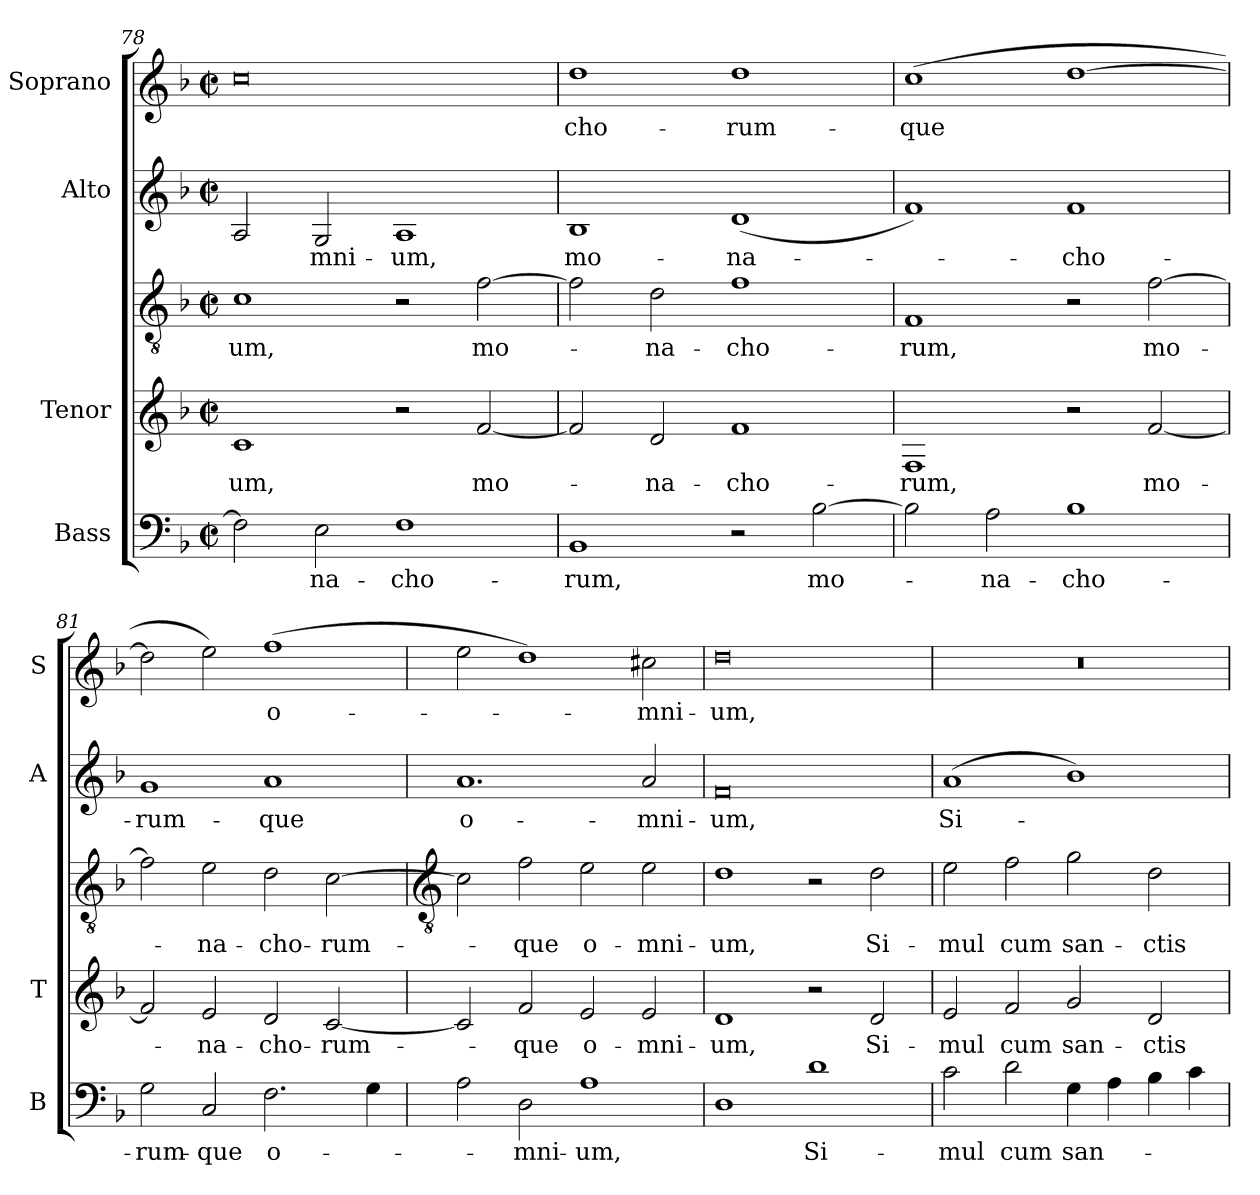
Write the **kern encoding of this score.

**kern	**text	**kern	**text	**kern	**text	**kern	**text	**kern	**text
*part4	*part4	*part3	*part3	*part3	*part3	*part2	*part2	*part1	*part1
*staff5	*staff5	*staff4	*staff4	*staff3	*staff3	*staff2	*staff2	*staff1	*staff1
*I"Bass	*	*I"Tenor	*	*	*	*I"Alto	*	*I"Soprano	*
*I'B	*	*I'T	*	*	*	*I'A	*	*I'S	*
*clefF4	*	*	*	*clefGv2	*	*clefG2	*	*clefG2	*
*k[b-]	*	*k[b-]	*	*k[b-]	*	*k[b-]	*	*k[b-]	*
*F:	*	*F:	*	*F:	*	*F:	*	*F:	*
*M4/2	*	*M4/2	*	*M4/2	*	*M4/2	*	*M4/2	*
*met(c|)	*	*met(c|)	*	*met(c|)	*	*met(c|)	*	*met(c|)	*
=78	=78	=78	=78	=78	=78	=78	=78	=78	=78
!	!	!	!LO:LY:b	!	!LO:LY:b	!	!	!	!
2F]	.	1c	-um,	1c	-um,	2A	.	0cc	.
!	!LO:LY:b	!	!	!	!	!	!LO:LY:b	!	!
2E	na-	.	.	.	.	2G	mni-	.	.
!	!LO:LY:b	!	!	!	!	!	!LO:LY:b	!	!
1F	-cho-	2r	.	2r	.	1A	-um,	.	.
!	!	!	!LO:LY:b	!	!LO:LY:b	!	!	!	!
.	.	[2f	mo-	[2f	mo-	.	.	.	.
=79	=79	=79	=79	=79	=79	=79	=79	=79	=79
!	!LO:LY:b	!	!	!	!	!	!LO:LY:b	!	!LO:LY:b
1BB-	-rum,	2f]	.	2f]	.	1B-	mo-	1dd	cho-
!	!	!	!LO:LY:b	!	!LO:LY:b	!	!	!	!
.	.	2d	na-	2d	na-	.	.	.	.
!	!	!	!LO:LY:b	!	!LO:LY:b	!	!LO:LY:b	!	!LO:LY:b
2r	.	1f	-cho-	1f	-cho-	(<1d	-na-	1dd	-rum-
!	!LO:LY:b	!	!	!	!	!	!	!	!
[2B-	mo-	.	.	.	.	.	.	.	.
=80	=80	=80	=80	=80	=80	=80	=80	=80	=80
!	!	!	!LO:LY:b	!	!LO:LY:b	!	!	!	!LO:LY:b
2B-]	.	1F	-rum,	1F	-rum,	1f)	.	(>1cc	-que
!	!LO:LY:b	!	!	!	!	!	!	!	!
2A	na-	.	.	.	.	.	.	.	.
!	!LO:LY:b	!	!	!	!	!	!LO:LY:b	!	!
1B-	-cho-	2r	.	2r	.	1f	cho-	[1dd	.
!	!	!	!LO:LY:b	!	!LO:LY:b	!	!	!	!
.	.	[2f	mo-	[2f	mo-	.	.	.	.
=81	=81	=81	=81	=81	=81	=81	=81	=81	=81
!	!LO:LY:b	!	!	!	!	!	!LO:LY:b	!	!
2G	-rum-	2f]	.	2f]	.	1g	-rum-	2dd]	.
!	!LO:LY:b	!	!LO:LY:b	!	!LO:LY:b	!	!	!	!
2C	-que	2e	na-	2e	na-	.	.	2ee)	.
!	!LO:LY:b	!	!LO:LY:b	!	!LO:LY:b	!	!LO:LY:b	!	!LO:LY:b
2.F	o-	2d	-cho-	2d	-cho-	1a	-que	(>1ff	o-
!	!	!	!LO:LY:b	!	!LO:LY:b	!	!	!	!
.	.	[2c	-rum-	[2c	-rum-	.	.	.	.
4G	.	.	.	.	.	.	.	.	.
!!LO:LB:g=z
=82	=82	=82	=82	=82	=82	=82	=82	=82	=82
*	*	*	*	*clefGv2	*	*	*	*	*
!	!	!	!	!	!	!	!LO:LY:b	!	!
2A	.	2c]	.	2c]	.	1.a	o-	2ee	.
!	!LO:LY:b	!	!LO:LY:b	!	!LO:LY:b	!	!	!	!
2D	mni-	2f	que	2f	que	.	.	1dd)	.
!	!LO:LY:b	!	!LO:LY:b	!	!LO:LY:b	!	!	!	!
1A	-um,	2e	o-	2e	o-	.	.	.	.
!	!	!	!LO:LY:b	!	!LO:LY:b	!	!LO:LY:b	!	!LO:LY:b
.	.	2e	-mni-	2e	-mni-	2a	-mni-	2cc#	mni-
=83	=83	=83	=83	=83	=83	=83	=83	=83	=83
!	!	!	!LO:LY:b	!	!LO:LY:b	!	!LO:LY:b	!	!LO:LY:b
1D	.	1d	-um,	1d	-um,	0f	-um,	0dd	-um,
!	!LO:LY:b	!	!	!	!	!	!	!	!
1d	Si-	2r	.	2r	.	.	.	.	.
!	!	!	!LO:LY:b	!	!LO:LY:b	!	!	!	!
.	.	2d	Si-	2d	Si-	.	.	.	.
=84	=84	=84	=84	=84	=84	=84	=84	=84	=84
!	!LO:LY:b	!	!LO:LY:b	!	!LO:LY:b	!	!LO:LY:b	!	!
2c	-mul	2e	-mul	2e	-mul	(<1a	Si-	0r	.
!	!LO:LY:b	!	!LO:LY:b	!	!LO:LY:b	!	!	!	!
2d	cum	2f	cum	2f	cum	.	.	.	.
!	!LO:LY:b	!	!LO:LY:b	!	!LO:LY:b	!	!	!	!
4G	san-	2g	san-	2g	san-	1b-)	.	.	.
4A	.	.	.	.	.	.	.	.	.
!	!	!	!LO:LY:b	!	!LO:LY:b	!	!	!	!
4B-	.	2d	-ctis	2d	-ctis	.	.	.	.
4c	.	.	.	.	.	.	.	.	.
=	=	=	=	=	=	=	=	=	=
*-	*-	*-	*-	*-	*-	*-	*-	*-	*-
